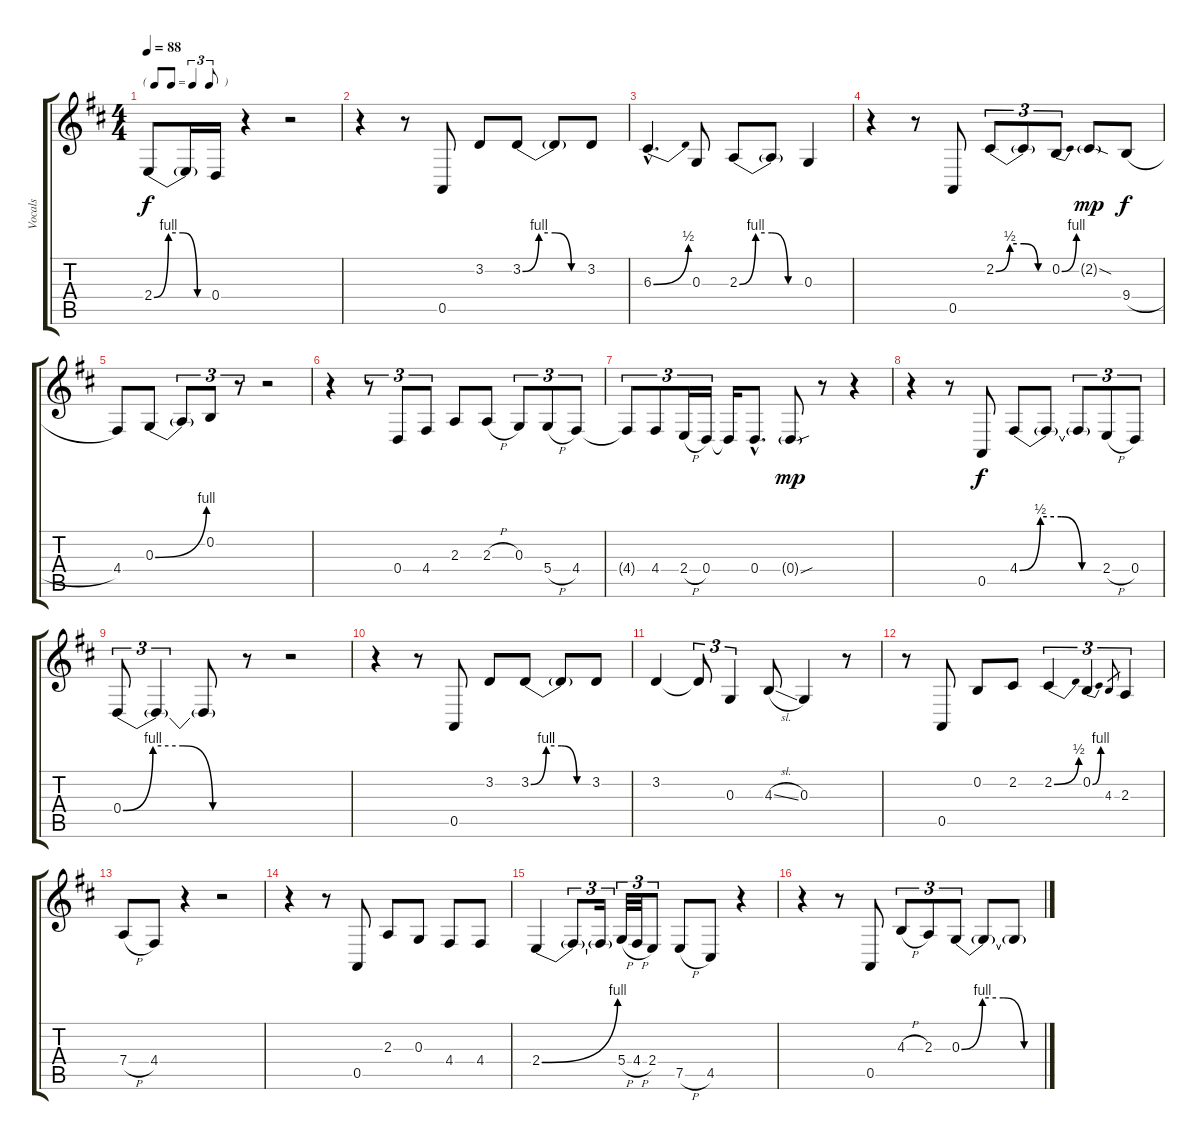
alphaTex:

\track ("Vocals" "Vocals") {instrument altosax}
\staff {score tabs}
\tuning (E4 B3 G3 D3 A2 E2) {hide}
\ts (4 4)
\tf triplet8th
\tempo 88
\clef g2
\ks d
2.4{be (custom 0 0 15 4 30 4 45 0 60 0)}.8{dy f} 2.4{t}.16 0.4.16 r.4 r.2 |
r.4 r.8 0.5.8 3.2.8 3.2{be (custom 0 0 15 4 30 4 45 0 60 0)}.8 3.2{t}.8 3.2.8 |
6.3{be (bend 0 0 60 2) hac}.4{d} 0.3.8 2.3{be (custom 0 0 15 4 30 4 45 0 60 0)}.8 2.3{t}.8 0.3.4 |
r.4 r.8 0.5.8 2.2{be (custom 0 0 15 2 30 2 45 0 60 0)}.8{tu (3 2)} 2.2{t}.8{tu (3 2)} 0.2{be (bend 0 0 60 4)}.8{tu (3 2)} 2.2{sod g}.8{dy mp} 9.4{h}.8{dy f} |
4.4.8 0.3{be (bend 0 0 60 4)}.8 0.3{t}.8{tu (3 2)} 0.2.8{tu (3 2)} r.8{tu (3 2)} r.2 |
r.4 r.8{tu (3 2)} 0.4.8{tu (3 2)} 4.4.8{tu (3 2)} 2.3.8 2.3{h}.8 0.3.8{tu (3 2)} 5.4{h}.8{tu (3 2)} 4.4.8{tu (3 2)} |
4.4{t}.8{tu (3 2)} 4.4.8{tu (3 2)} 2.4{h}.16{tu (3 2)} 0.4.16{tu (3 2)} 0.4{t}.16 0.4{hac}.8{d} 0.4{sou g}.8{dy mp} r.8 r.4 |
r.4 r.8 0.5.8{dy f} 4.4{be (custom 0 0 15 2 30 2 45 0 60 0)}.8 4.4{t}.8 4.4{t}.8{tu (3 2)} 2.4{h}.8{tu (3 2)} 0.4.8{tu (3 2)} |
0.4{be (custom 0 0 15 4 30 4 45 0 60 0)}.8{tu (3 2)} 0.4{t}.4{tu (3 2)} 0.4{t}.8 r.8 r.2 |
r.4 r.8 0.5.8 3.2.8 3.2{be (custom 0 0 15 4 30 4 45 0 60 0)}.8 3.2{t}.8 3.2.8 |
3.2.4 3.2{t}.8{tu (3 2)} 0.3.4{tu (3 2)} 4.3{sl}.8 0.3.4 r.8 |
r.8 0.5.8 0.2.8 2.2.8 2.2{be (bend 0 0 60 2)}.4{tu (3 2)} 0.2{be (bend 0 0 60 4)}.4{tu (3 2)} 4.3.8{gr} 2.3.4{tu (3 2)} |
7.4{h}.8 4.4.8 r.4 r.2 |
r.4 r.8 0.5.8 2.3.8 0.3.8 4.4.8 4.4.8 |
2.4{be (bend 0 0 60 4)}.4 2.4{t}.8{tu (3 2)} 2.4{t}.16{tu (3 2)} 5.4{h}.32{tu (3 2)} 4.4{h}.32{tu (3 2)} 2.4.8{tu (3 2)} 7.5{h}.8 4.5.8 r.4 |
r.4 r.8 0.5.8 4.3{h}.8{tu (3 2)} 2.3.8{tu (3 2)} 0.3{be (custom 0 0 15 4 30 4 45 0 60 0)}.8{tu (3 2)} 0.3{t}.8 0.3{t}.8
